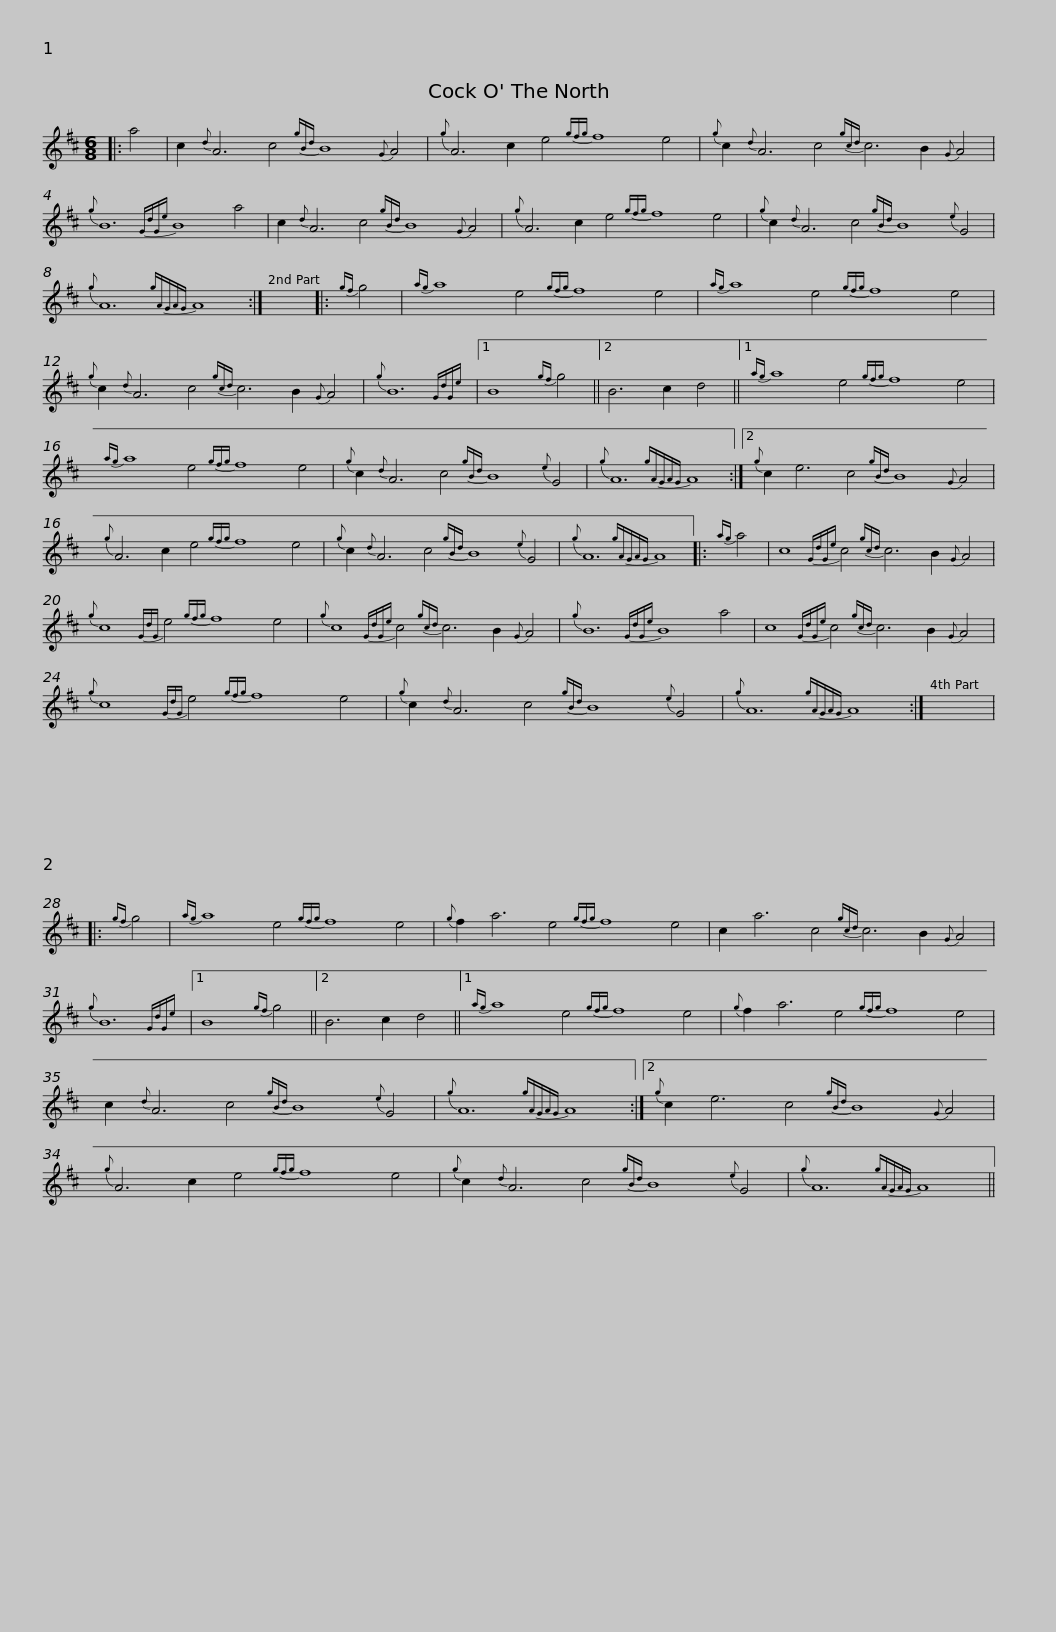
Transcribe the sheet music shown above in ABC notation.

X:1
L:1/8
M:6/8
I:linebreak $
K:D
V:1 treble
V:1
|: a4 | c2{d} A6 c4{gBd} B8{G} A4 |{g} A6 c2 e4{gfg} f8 e4 |{g} c2{d} A6 c4{gcd} c6 B2{G} A4 |${g} B12{GdGe} B8 a4 | %5
 c2{d} A6 c4{gBd} B8{G} A4 |{g} A6 c2 e4{gfg} f8 e4 |${g} c2{d} A6 c4{gBd} B8{e} G4 |{g} A12{gAGAG} A8 :| x6 |: %10
{gf} g4 |{ag} a8 e4{gfg} f8 e4 |${ag} a8 e4{gfg} f8 e4 |{g} c2{d} A6 c4{gcd} c6 B2{G} A4 |{g} B12{GdGe} |1 %15
 B8{gf} g4 ||2 B6 c2 d4 ||1${ag} a8 e4{gfg} f8 e4 |{ag} a8 e4{gfg} f8 e4 |{g} c2{d} A6 c4{gBd} B8{e} G4 | %20
{g} A12{gAGAG} A8 :|2${g} c2 e6 c4{gBd} B8{G} A4 |{g} A6 c2 e4{gfg} f8 e4 |{g} c2{d} A6 c4{gBd} B8{e} G4 |${g} A12{gAGAG} A8 |: %25
{ag} a4 | c8{GdGe} c4{gcd} c6 B2{G} A4 |{g} c8{GdG} e4{gfg} f8 e4 |${g} c8{GdGe} c4{gcd} c6 B2{G} A4 |{g} B12{GdGe} B8 a4 | %30
 c8{GdGe} c4{gcd} c6 B2{G} A4 |${g} c8{GdG} e4{gfg} f8 e4 |{g} c2{d} A6 c4{gBd} B8{e} G4 |{g} A12{gAGAG} A8 :| x6 |: %35
{gf} g4 |${ag} a8 e4{gfg} f8 e4 |{g} f2 a6 e4{gfg} f8 e4 | c2 a6 c4{gcd} c6 B2{G} A4 |{g} B12{GdGe} |1$ %40
 B8{gf} g4 ||2 B6 c2 d4 ||1{ag} a8 e4{gfg} f8 e4 |{g} f2 a6 e4{gfg} f8 e4 | c2{d} A6 c4{gBd} B8{e} G4 |$ %45
{g} A12{gAGAG} A8 :|2{g} c2 e6 c4{gBd} B8{G} A4 |{g} A6 c2 e4{gfg} f8 e4 |${g} c2{d} A6 c4{gBd} B8{e} G4 |{g} A12{gAGAG} A8 || %50
